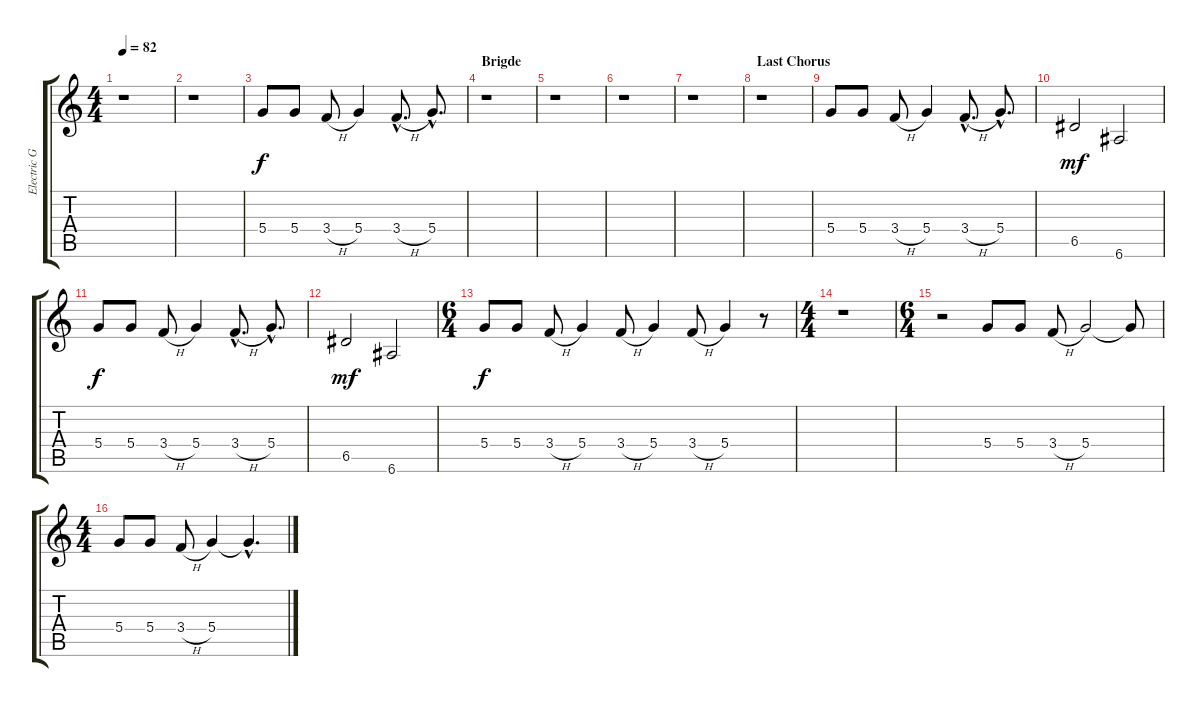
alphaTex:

\track ("Electric Guitar (Fills)" "Electric G") {instrument electricguitarjazz}
\staff {score tabs}
\tuning (E4 B3 G3 D3 A2 E2) {hide}
\ts (4 4)
\tempo 82
\clef g2
\ks c
r.1{dy f} |
r.1 |
5.4.8{volume 11} 5.4.8 3.4{h}.8 5.4.4 3.4{h hac}.8{d} 5.4{hac}.8{d} |
\section ("" "Brigde")
r.1 |
r.1 |
r.1 |
r.1 |
\section ("" "Last Chorus")
r.1 |
5.4.8{volume 12} 5.4.8 3.4{h}.8 5.4.4 3.4{h hac}.8{d} 5.4{hac}.8{d} |
6.5.2{dy mf} 6.6.2 |
5.4.8{dy f volume 12} 5.4.8 3.4{h}.8 5.4.4 3.4{h hac}.8{d} 5.4{hac}.8{d} |
6.5.2{dy mf} 6.6.2 |
\ts (6 4)
5.4.8{dy f volume 11} 5.4.8 3.4{h}.8 5.4.4 3.4{h}.8 5.4.4 3.4{h}.8 5.4.4 r.8 |
\ts (4 4)
r.1 |
\ts (6 4)
r.2{volume 12} 5.4.8 5.4.8 3.4{h}.8 5.4.2 5.4{t}.8 |
\ts (4 4)
5.4.8{volume 12} 5.4.8 3.4{h}.8 5.4.4 5.4{hac t}.4{d}
